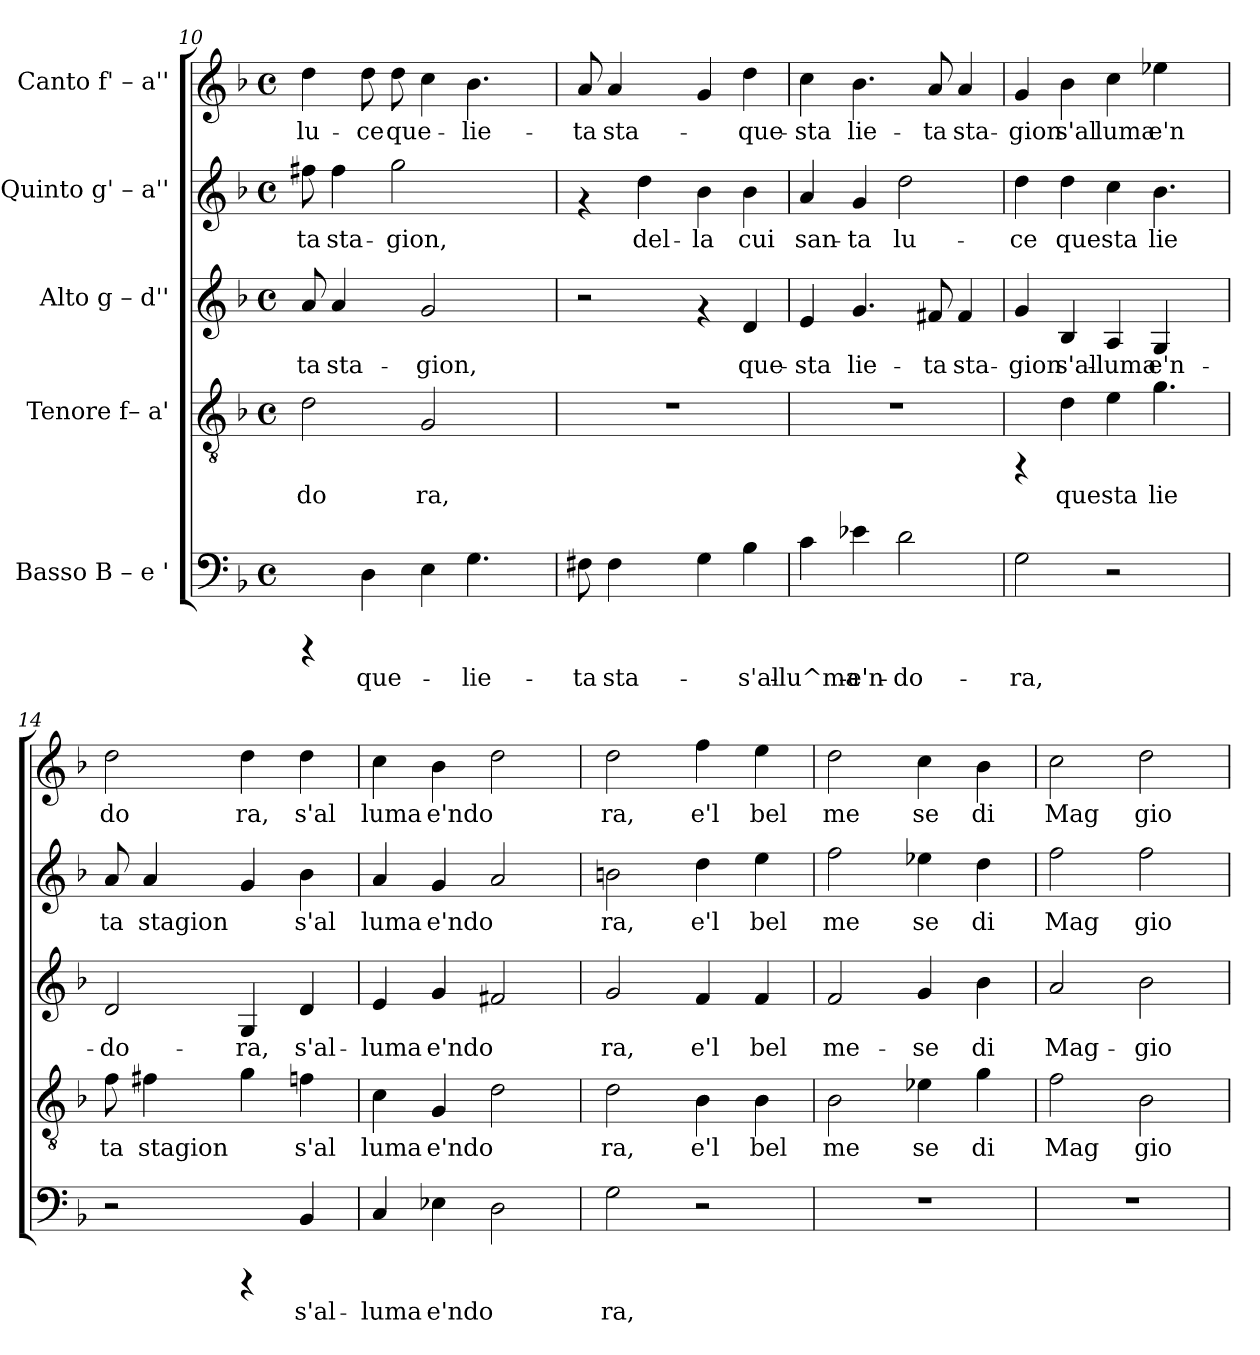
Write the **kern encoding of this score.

**kern	**text	**kern	**text	**kern	**text	**kern	**text	**kern	**text
*part5	*part5	*part4	*part4	*part3	*part3	*part2	*part2	*part1	*part1
*staff5	*staff5	*staff4	*staff4	*staff3	*staff3	*staff2	*staff2	*staff1	*staff1
*I"Basso  B – e '	*	*I"Tenore  f– a'	*	*I"Alto  g – d''	*	*I"Quinto  g' – a''	*	*I"Canto  f' – a''	*
*clefF4	*	*clefGv2	*	*clefG2	*	*clefG2	*	*clefG2	*
*k[b-]	*	*k[b-]	*	*k[b-]	*	*k[b-]	*	*k[b-]	*
*F:	*	*F:	*	*F:	*	*F:	*	*F:	*
*M4/4	*	*M4/4	*	*M4/4	*	*M4/4	*	*M4/4	*
*met(c)	*	*met(c)	*	*met(c)	*	*met(c)	*	*met(c)	*
=10	=10	=10	=10	=10	=10	=10	=10	=10	=10
!	!	!	!LO:LY:b:rj	!	!LO:LY:b:cj	!	!LO:LY:b:rj	!	!LO:LY:b:cj
4rCCC	.	2d\	do	8a/	-ta	8ff#X\	-ta	4dd\	lu-
!	!	!	!	!	!LO:LY:b:cj	!	!LO:LY:b:rj	!	!
.	.	.	.	4a/	sta-	4ff#\	sta-	.	.
!	!LO:LY:b:rj	!	!	!	!	!	!	!	!LO:LY:b:cj
4D\	que-	.	.	.	.	.	.	8dd\	-ce
!	!	!	!	!	!	!	!LO:LY:b:rj	!	!LO:LY:b:cj
.	.	.	.	8ryy	.	2gg\	-gion,	8dd\	que-
!	!	!	!LO:LY:b:rj	!	!LO:LY:b:cj	!	!	!	!
4E\	.	2G/	ra,	2g/	-gion,	.	.	4cc\	.
!	!LO:LY:b:rj	!	!	!	!	!	!	!	!LO:LY:b:cj
4.G\	-lie-	.	.	.	.	.	.	4.b-\	-lie-
.	.	.	.	.	.	4ryy	.	.	.
.	.	8ryy	.	8ryy	.	.	.	.	.
=11	=11	=11	=11	=11	=11	=11	=11	=11	=11
!	!LO:LY:b:rj	!	!	!	!	!	!	!	!LO:LY:b:cj
8F#X\	-ta	1r	.	2r	.	4rf	.	8a/	-ta
!	!LO:LY:b:rj	!	!	!	!	!	!	!	!LO:LY:b:cj
4F#\	sta-	.	.	.	.	.	.	4a/	sta-
!	!	!	!	!	!	!	!LO:LY:b:rj	!	!
.	.	.	.	.	.	4dd\	del-	.	.
8ryy	.	.	.	.	.	.	.	8ryy	.
!	!	!	!	!	!	!	!LO:LY:b:rj	!	!
4G\	.	.	.	4rf	.	4b-\	-la	4g/	.
!	!LO:LY:b:rj	!	!	!	!LO:LY:b:cj	!	!LO:LY:b:rj	!	!LO:LY:b:cj
4B-\	-s'al-	.	.	4d/	que-	4b-\	cui	4dd\	-que-
=12	=12	=12	=12	=12	=12	=12	=12	=12	=12
!	!LO:LY:b:rj	!	!	!	!LO:LY:b:cj	!	!LO:LY:b:rj	!	!LO:LY:b:cj
4c\	-lu^ma-	1r	.	4e/	-sta	4a/	san-	4cc\	-sta
!	!LO:LY:b:rj	!	!	!	!LO:LY:b:cj	!	!LO:LY:b:rj	!	!LO:LY:b:cj
4e-X\	-e'n-	.	.	4.g/	lie-	4g/	-ta	4.b-\	lie-
!	!LO:LY:b:rj	!	!	!	!	!	!LO:LY:b:rj	!	!
2d\	-do-	.	.	.	.	2dd\	lu-	.	.
!	!	!	!	!	!LO:LY:b:cj	!	!	!	!LO:LY:b:cj
.	.	.	.	8f#X/	-ta	.	.	8a/	-ta
!	!	!	!	!	!LO:LY:b:cj	!	!	!	!LO:LY:b:cj
.	.	.	.	4f#/	sta-	.	.	4a/	sta-
!!LO:PB:g=z
=13	=13	=13	=13	=13	=13	=13	=13	=13	=13
!	!LO:LY:b:rj	!	!	!	!LO:LY:b:cj	!	!LO:LY:b:rj	!	!LO:LY:b:cj
2G\	-ra,	4rFF	.	4g/	-gion	4dd\	-ce	4g/	-gion
!	!	!	!LO:LY:b:rj	!	!LO:LY:b:cj	!	!LO:LY:b:rj	!	!LO:LY:b:cj
.	.	4d\	questa	4B-/	s'al-	4dd\	questa	4b-\	s'al
!	!	!	!	!	!LO:LY:b:cj	!	!	!	!LO:LY:b:cj
2r	.	4e\	.	4A/	-luma	4cc\	.	4cc\	luma
!	!	!	!LO:LY:b:rj	!	!LO:LY:b:cj	!	!LO:LY:b:rj	!	!LO:LY:b:cj
.	.	4.g\	lie	4G/	e'n-	4.b-\	lie	4ee-X\	e'n
8ryy	.	.	.	8ryy	.	.	.	8ryy	.
=14	=14	=14	=14	=14	=14	=14	=14	=14	=14
!	!	!	!LO:LY:b:rj	!	!LO:LY:b:cj	!	!LO:LY:b:rj	!	!LO:LY:b:cj
2r	.	8f\	ta	2d/	-do-	8a/	ta	2dd\	do
!	!	!	!LO:LY:b:rj	!	!	!	!LO:LY:b:rj	!	!
.	.	4f#X\	stagion	.	.	4a/	stagion	.	.
.	.	8ryy	.	.	.	8ryy	.	.	.
!	!	!	!	!	!LO:LY:b:cj	!	!	!	!LO:LY:b:cj
4rCCC	.	4g\	.	4G/	-ra,	4g/	.	4dd\	ra,
!	!LO:LY:b:rj	!	!LO:LY:b:rj	!	!LO:LY:b:cj	!	!LO:LY:b:rj	!	!LO:LY:b:cj
4BB-/	s'al-	4fn\	s'al	4d/	s'al-	4b-\	s'al	4dd\	s'al
=15	=15	=15	=15	=15	=15	=15	=15	=15	=15
!	!LO:LY:b:rj	!	!LO:LY:b:rj	!	!LO:LY:b:cj	!	!LO:LY:b:rj	!	!LO:LY:b:cj
4C/	-luma	4c\	luma	4e/	-luma	4a/	luma	4cc\	luma
!	!LO:LY:b:rj	!	!LO:LY:b:rj	!	!LO:LY:b:cj	!	!LO:LY:b:rj	!	!LO:LY:b:cj
4E-X\	e'ndo-	4G/	e'ndo	4g/	e'ndo-	4g/	e'ndo	4b-\	e'ndo
!	!LO:LY:b:rj	!	!LO:LY:b:rj	!	!LO:LY:b:cj	!	!LO:LY:b:rj	!	!LO:LY:b:cj
2D\	--	2d\	.	2f#X/	--	2a/	.	2dd\	.
=16	=16	=16	=16	=16	=16	=16	=16	=16	=16
!	!LO:LY:b:rj	!	!LO:LY:b:rj	!	!LO:LY:b:cj	!	!LO:LY:b:rj	!	!LO:LY:b:cj
2G\	-ra,	2d\	ra,	2g/	-ra,	2bn\	ra,	2dd\	ra,
!	!	!	!LO:LY:b:rj	!	!LO:LY:b:cj	!	!LO:LY:b:rj	!	!LO:LY:b:cj
2r	.	4B-\	e'l	4f/	e'l	4dd\	e'l	4ff\	e'l
!	!	!	!LO:LY:b:rj	!	!LO:LY:b:cj	!	!LO:LY:b:rj	!	!LO:LY:b:cj
.	.	4B-\	bel	4f/	bel	4ee\	bel	4ee\	bel
=17	=17	=17	=17	=17	=17	=17	=17	=17	=17
!	!	!	!LO:LY:b:rj	!	!LO:LY:b:cj	!	!LO:LY:b:rj	!	!LO:LY:b:cj
1r	.	2B-\	me	2f/	me-	2ff\	me	2dd\	me
!	!	!	!LO:LY:b:rj	!	!LO:LY:b:cj	!	!LO:LY:b:rj	!	!LO:LY:b:cj
.	.	4e-X\	se	4g/	-se	4ee-X\	se	4cc\	se
!	!	!	!LO:LY:b:rj	!	!LO:LY:b:cj	!	!LO:LY:b:rj	!	!LO:LY:b:cj
.	.	4g\	di	4b-\	di	4dd\	di	4b-\	di
=18	=18	=18	=18	=18	=18	=18	=18	=18	=18
!	!	!	!LO:LY:b:rj	!	!LO:LY:b:cj	!	!LO:LY:b:rj	!	!LO:LY:b:cj
1r	.	2f\	Mag	2a/	Mag-	2ff\	Mag	2cc\	Mag
!	!	!	!LO:LY:b:rj	!	!LO:LY:b:cj	!	!LO:LY:b:rj	!	!LO:LY:b:cj
.	.	2B-\	gio	2b-\	-gio	2ff\	gio	2dd\	gio
=	=	=	=	=	=	=	=	=	=
*-	*-	*-	*-	*-	*-	*-	*-	*-	*-
